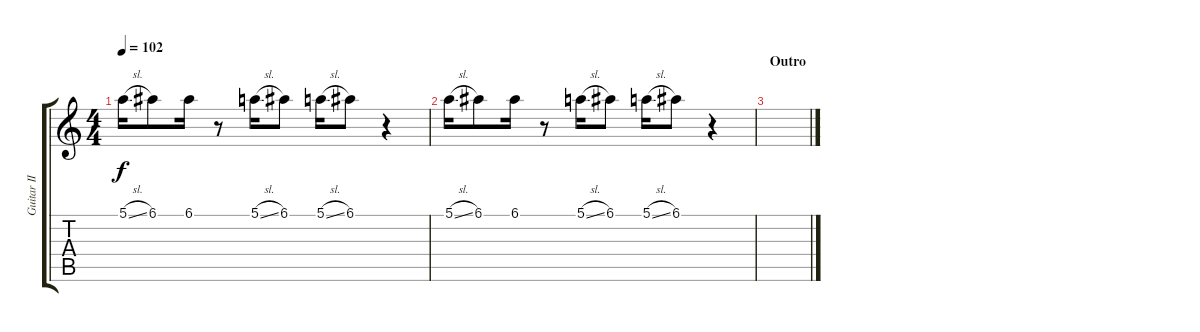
\track ("Guitar II" "Guitar II") {instrument overdrivenguitar}
\staff {score tabs}
\tuning (E4 B3 G3 D3 A2 D2) {hide}
\ts (4 4)
\tempo 102
\clef g2
\ks c
5.1{sl}.16{dy f} 6.1.8 6.1.16 r.8 5.1{sl}.16 6.1.8 5.1{sl}.16 6.1.8 r.4 |
5.1{sl}.16 6.1.8 6.1.16 r.8 5.1{sl}.16 6.1.8 5.1{sl}.16 6.1.8 r.4 |
\section ("" "Outro")
